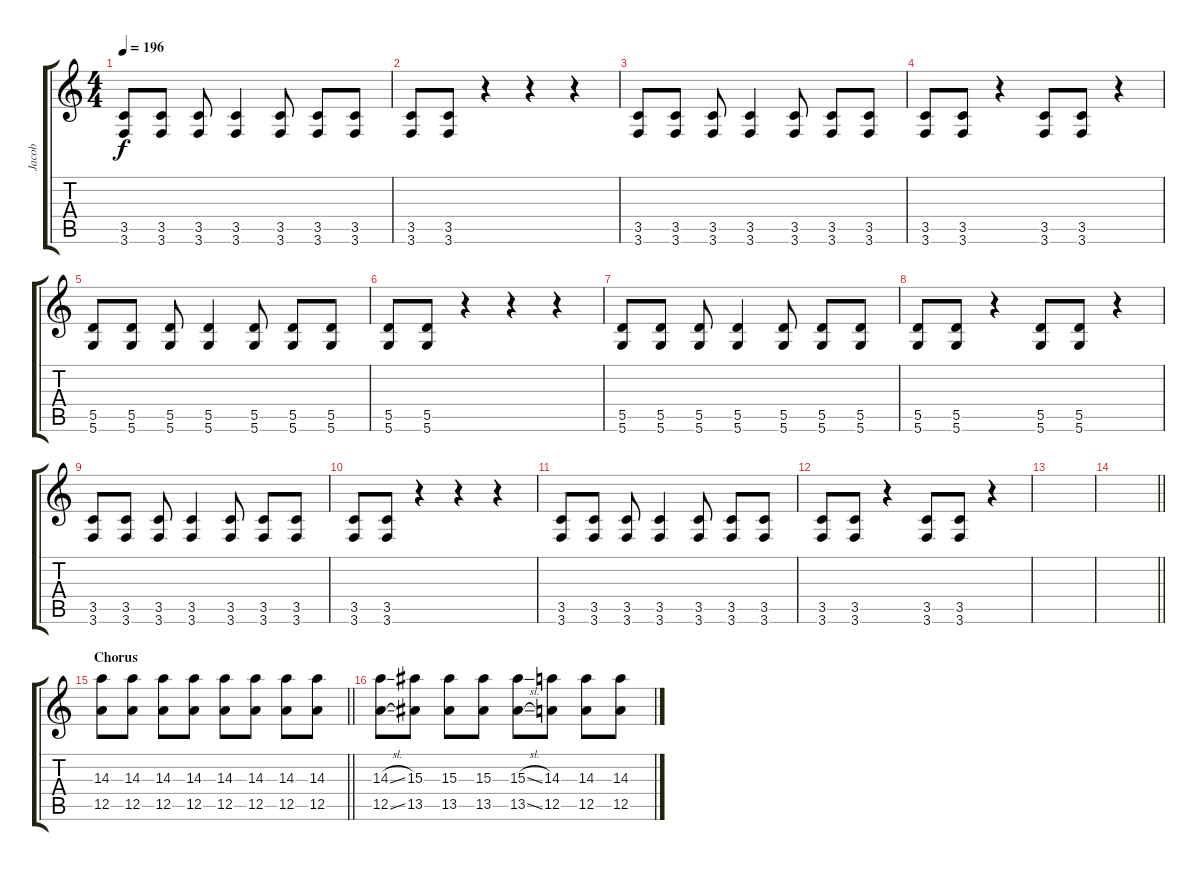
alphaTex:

\track ("Jacob" "Jacob") {instrument distortionguitar}
\staff {score tabs}
\tuning (E4 B3 G3 D3 A2 D2) {hide}
\ts (4 4)
\tempo 196
\clef g2
\ks c
(3.5 3.6).8{dy f} (3.5 3.6).8 (3.5 3.6).8 (3.5 3.6).4 (3.5 3.6).8 (3.5 3.6).8 (3.5 3.6).8 |
(3.5 3.6).8 (3.5 3.6).8 r.4 r.4 r.4 |
(3.5 3.6).8 (3.5 3.6).8 (3.5 3.6).8 (3.5 3.6).4 (3.5 3.6).8 (3.5 3.6).8 (3.5 3.6).8 |
(3.5 3.6).8 (3.5 3.6).8 r.4 (3.5 3.6).8 (3.5 3.6).8 r.4 |
(5.5 5.6).8 (5.5 5.6).8 (5.5 5.6).8 (5.5 5.6).4 (5.5 5.6).8 (5.5 5.6).8 (5.5 5.6).8 |
(5.5 5.6).8 (5.5 5.6).8 r.4 r.4 r.4 |
(5.5 5.6).8 (5.5 5.6).8 (5.5 5.6).8 (5.5 5.6).4 (5.5 5.6).8 (5.5 5.6).8 (5.5 5.6).8 |
(5.5 5.6).8 (5.5 5.6).8 r.4 (5.5 5.6).8 (5.5 5.6).8 r.4 |
(3.5 3.6).8 (3.5 3.6).8 (3.5 3.6).8 (3.5 3.6).4 (3.5 3.6).8 (3.5 3.6).8 (3.5 3.6).8 |
(3.5 3.6).8 (3.5 3.6).8 r.4 r.4 r.4 |
(3.5 3.6).8 (3.5 3.6).8 (3.5 3.6).8 (3.5 3.6).4 (3.5 3.6).8 (3.5 3.6).8 (3.5 3.6).8 |
(3.5 3.6).8 (3.5 3.6).8 r.4 (3.5 3.6).8 (3.5 3.6).8 r.4 |
|
\barLineRight lightlight
|
\section ("" "Chorus")
\barLineRight lightlight
(14.3 12.5).8 (14.3 12.5).8 (14.3 12.5).8 (14.3 12.5).8 (14.3 12.5).8 (14.3 12.5).8 (14.3 12.5).8 (14.3 12.5).8 |
(14.3{sl} 12.5{sl}).8 (15.3 13.5).8 (15.3 13.5).8 (15.3 13.5).8 (15.3{sl} 13.5{sl}).8 (14.3 12.5).8 (14.3 12.5).8 (14.3 12.5).8
